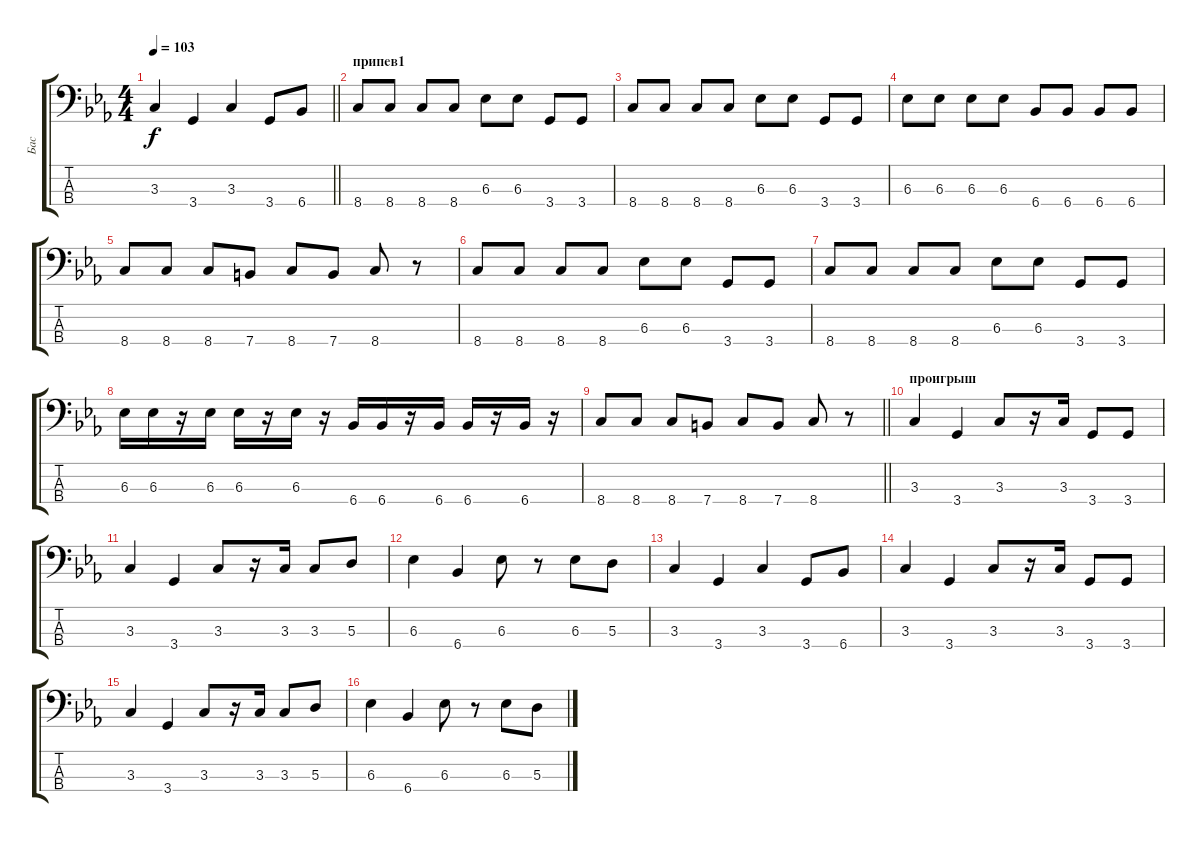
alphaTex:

\track ("Бас" "Бас") {instrument electricbassfinger}
\staff {score tabs}
\tuning (G2 D2 A1 E1) {hide}
\ts (4 4)
\tempo 103
\clef f4
\barLineRight lightlight
\ks cminor
3.3.4{dy f} 3.4.4 3.3.4 3.4.8 6.4.8 |
\section ("" "припев1")
8.4.8 8.4.8 8.4.8 8.4.8 6.3.8 6.3.8 3.4.8 3.4.8 |
8.4.8 8.4.8 8.4.8 8.4.8 6.3.8 6.3.8 3.4.8 3.4.8 |
6.3.8 6.3.8 6.3.8 6.3.8 6.4.8 6.4.8 6.4.8 6.4.8 |
8.4.8 8.4.8 8.4.8 7.4.8 8.4.8 7.4.8 8.4.8 r.8 |
8.4.8 8.4.8 8.4.8 8.4.8 6.3.8 6.3.8 3.4.8 3.4.8 |
8.4.8 8.4.8 8.4.8 8.4.8 6.3.8 6.3.8 3.4.8 3.4.8 |
6.3.16 6.3.16 r.16 6.3.16 6.3.16 r.16 6.3.16 r.16 6.4.16 6.4.16 r.16 6.4.16 6.4.16 r.16 6.4.16 r.16 |
\barLineRight lightlight
8.4.8 8.4.8 8.4.8 7.4.8 8.4.8 7.4.8 8.4.8 r.8 |
\section ("" "проигрыш")
3.3.4 3.4.4 3.3.8 r.16 3.3.16 3.4.8 3.4.8 |
3.3.4 3.4.4 3.3.8 r.16 3.3.16 3.3.8 5.3.8 |
6.3.4 6.4.4 6.3.8 r.8 6.3.8 5.3.8 |
3.3.4 3.4.4 3.3.4 3.4.8 6.4.8 |
3.3.4 3.4.4 3.3.8 r.16 3.3.16 3.4.8 3.4.8 |
3.3.4 3.4.4 3.3.8 r.16 3.3.16 3.3.8 5.3.8 |
6.3.4 6.4.4 6.3.8 r.8 6.3.8 5.3.8
